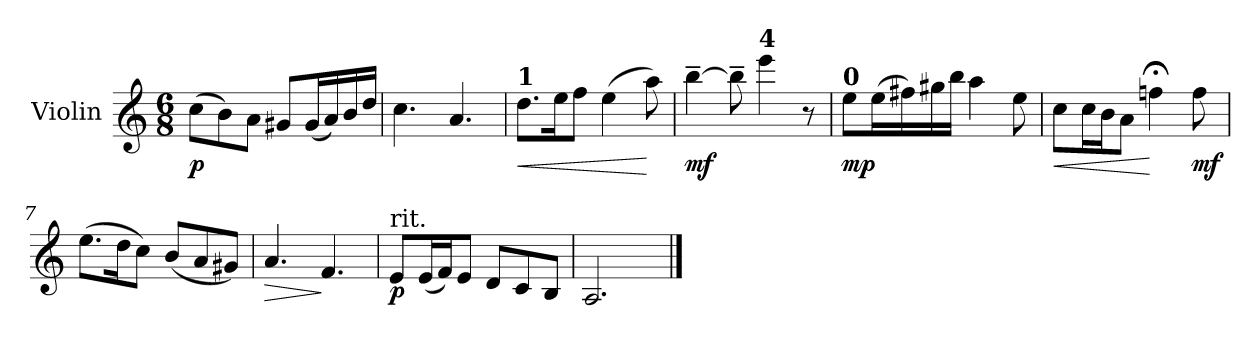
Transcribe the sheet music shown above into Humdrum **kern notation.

**kern	**dynam
*part1	*part1
*staff1	*staff1
*I"Violin	*
*I'Vln.	*
!!LO:PB:g=z
*clefG2	*
*k[]	*
*C:	*
*M6/8	*
=1	=1
(8cci\L	p
8bi\)	.
8ai\J	.
8g#Xi/L	.
(16g#i/L	.
16ai/)	.
16bi/	.
16ddi/JJ	.
=2	=2
4.cci\	.
4.ai/	.
=3	=3
!LO:TX:a:B:t=1	!
!	!LO:HP:b
8.ddi\L	<
16eei\k	.
8ffi\J	.
(4eei\	.
8aai\)	[
=4	=4
[>4bb~i\	mf
8bb~i\]	.
!LO:TX:a:B:t=4	!
4eeei\	.
8r	.
=5	=5
!LO:TX:a:B:t=0	!
8eei\L	mp
(16eei\L	.
16ff#Xi\)	.
16gg#Xi\	.
16bbi\JJ	.
4aai\	.
8eei\	.
!!LO:LB:g=z
=6	=6
!	!LO:HP:b
8cci\L	<
16cci\L	.
16bi\J	.
8ai\J	.
4ffn;i\	[
*k[]	*
*C:	*
8ffi\	mf
=7	=7
(8.eei\L	.
16ddi\k	.
8cci\J)	.
(8bi/L	.
8ai/	.
8g#Xi/J)	.
=8	=8
!	!LO:HP:b
4.ai/	>
4.fi/	]
=9	=9
!LO:TX:t=rit.	!
8ei/L	p
(16ei/L	.
16fi/J)	.
8ei/J	.
8di/L	.
8ci/	.
8Bi/J	.
=10	=10
2.Ai/	.
==	==
*-	*-
